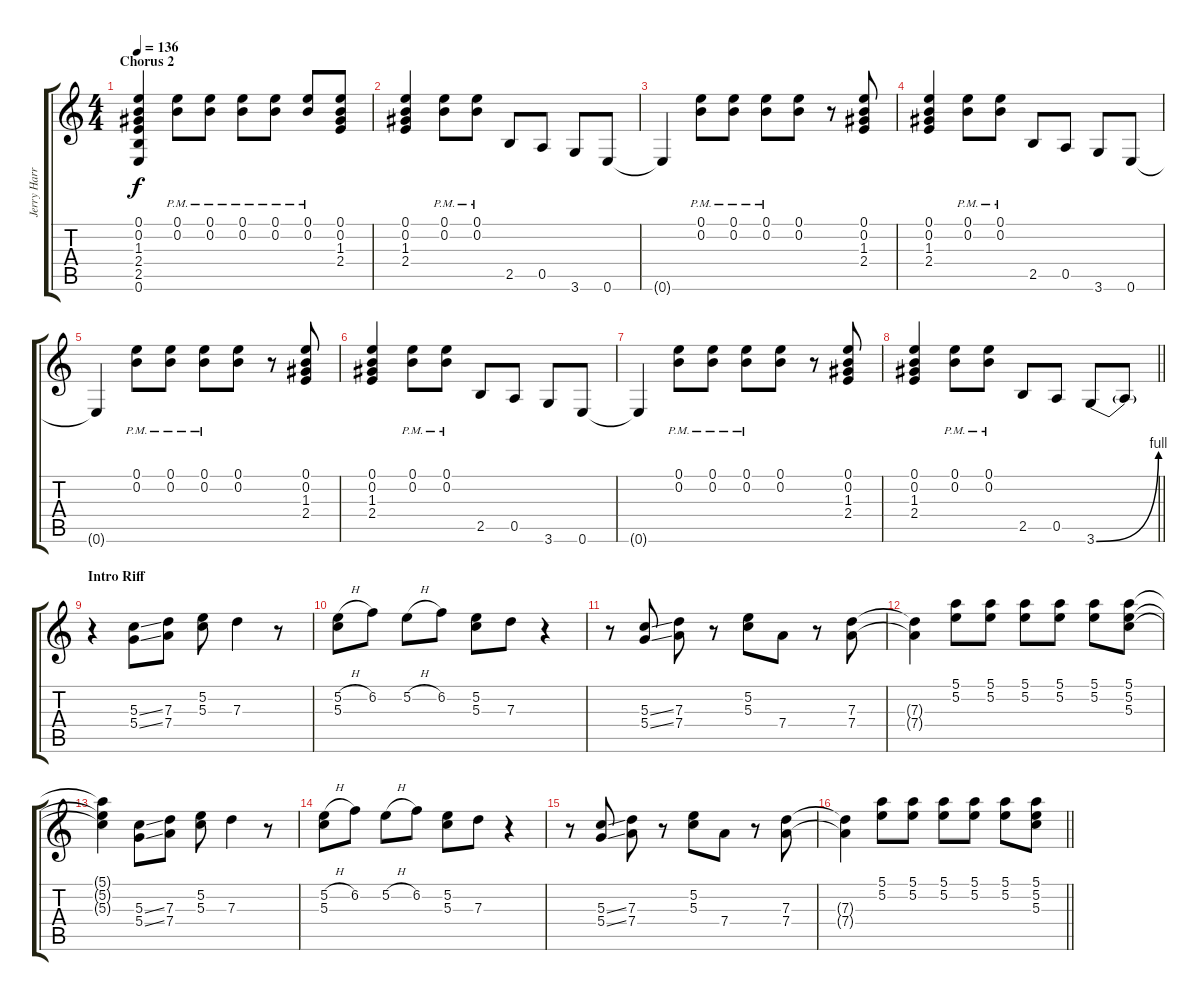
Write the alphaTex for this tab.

\track ("Jerry Harrison" "Jerry Harr") {instrument distortionguitar}
\staff {score tabs}
\tuning (E4 B3 G3 D3 A2 E2) {hide}
\ts (4 4)
\section ("" "Chorus 2")
\tempo 136
\clef g2
\ks c
(0.1 0.2 1.3 2.4 2.5 0.6).4{dy f} (0.1{pm} 0.2{pm}).8 (0.1{pm} 0.2{pm}).8 (0.1{pm} 0.2{pm}).8 (0.1{pm} 0.2{pm}).8 (0.1{pm} 0.2{pm}).8 (0.1 0.2 1.3 2.4).8 |
(0.1 0.2 1.3 2.4).4 (0.1{pm} 0.2{pm}).8 (0.1{pm} 0.2{pm}).8 2.5.8 0.5.8 3.6.8 0.6.8 |
0.6{t}.4 (0.1{pm} 0.2{pm}).8 (0.1{pm} 0.2{pm}).8 (0.1{pm} 0.2{pm}).8 (0.1 0.2).8 r.8 (0.1 0.2 1.3 2.4).8 |
(0.1 0.2 1.3 2.4).4 (0.1{pm} 0.2{pm}).8 (0.1{pm} 0.2{pm}).8 2.5.8 0.5.8 3.6.8 0.6.8 |
0.6{t}.4 (0.1{pm} 0.2{pm}).8 (0.1{pm} 0.2{pm}).8 (0.1{pm} 0.2{pm}).8 (0.1 0.2).8 r.8 (0.1 0.2 1.3 2.4).8 |
(0.1 0.2 1.3 2.4).4 (0.1{pm} 0.2{pm}).8 (0.1{pm} 0.2{pm}).8 2.5.8 0.5.8 3.6.8 0.6.8 |
0.6{t}.4 (0.1{pm} 0.2{pm}).8 (0.1{pm} 0.2{pm}).8 (0.1{pm} 0.2{pm}).8 (0.1 0.2).8 r.8 (0.1 0.2 1.3 2.4).8 |
\barLineRight lightlight
(0.1 0.2 1.3 2.4).4 (0.1{pm} 0.2{pm}).8 (0.1{pm} 0.2{pm}).8 2.5.8 0.5.8 3.6{be (bend 0 0 60 4)}.8 3.6{t}.8 |
\section ("" "Intro Riff")
r.4 (5.3{ss} 5.4{ss}).8 (7.3 7.4).8 (5.2 5.3).8 7.3.4 r.8 |
(5.2{h} 5.3).8 6.2.8 5.2{h}.8 6.2.8 (5.2 5.3).8 7.3.8 r.4 |
r.8 (5.3{ss} 5.4{ss}).8 (7.3 7.4).8 r.8 (5.2 5.3).8 7.4.8 r.8 (7.3 7.4).8 |
(7.3{t} 7.4{t}).4 (5.1 5.2).8 (5.1 5.2).8 (5.1 5.2).8 (5.1 5.2).8 (5.1 5.2).8 (5.1 5.2 5.3).8 |
(5.1{t} 5.2{t} 5.3{t}).4 (5.3{ss} 5.4{ss}).8 (7.3 7.4).8 (5.2 5.3).8 7.3.4 r.8 |
(5.2{h} 5.3).8 6.2.8 5.2{h}.8 6.2.8 (5.2 5.3).8 7.3.8 r.4 |
r.8 (5.3{ss} 5.4{ss}).8 (7.3 7.4).8 r.8 (5.2 5.3).8 7.4.8 r.8 (7.3 7.4).8 |
\barLineRight lightlight
(7.3{t} 7.4{t}).4 (5.1 5.2).8 (5.1 5.2).8 (5.1 5.2).8 (5.1 5.2).8 (5.1 5.2).8 (5.1 5.2 5.3).8
